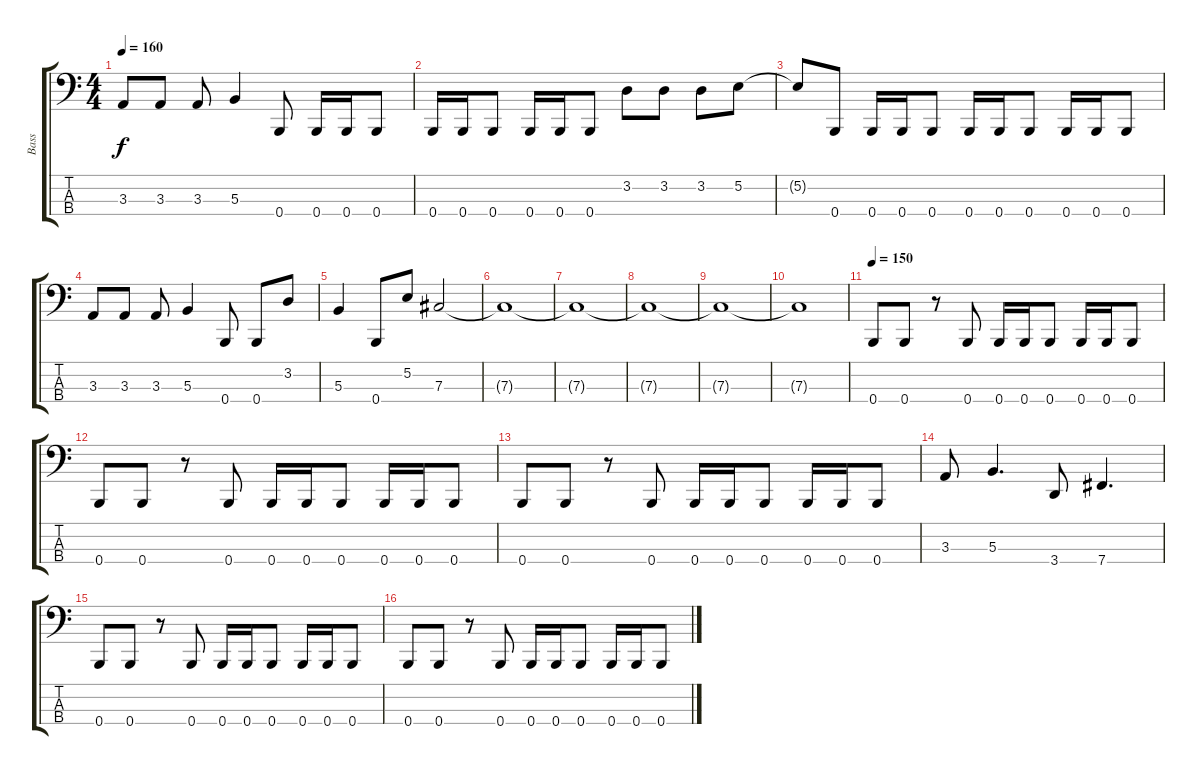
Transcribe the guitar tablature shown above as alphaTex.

\track ("Bass" "Bass") {instrument electricbasspick bank 75}
\staff {score tabs}
\tuning (E2 B1 Gb1 B0) {hide}
\ts (4 4)
\tempo 160
\clef f4
\ks c
3.3.8{dy f} 3.3.8 3.3.8 5.3.4 0.4.8 0.4.16 0.4.16 0.4.8 |
0.4.16 0.4.16 0.4.8 0.4.16 0.4.16 0.4.8 3.2.8 3.2.8 3.2.8 5.2.8 |
5.2{t}.8 0.4.8 0.4.16 0.4.16 0.4.8 0.4.16 0.4.16 0.4.8 0.4.16 0.4.16 0.4.8 |
3.3.8 3.3.8 3.3.8 5.3.4 0.4.8 0.4.8 3.2.8 |
5.3.4 0.4.8 5.2.8 7.3.2 |
7.3{t}.1 |
7.3{t}.1 |
7.3{t}.1 |
7.3{t}.1 |
7.3{t}.1 |
\tempo 150
0.4.8 0.4.8 r.8 0.4.8 0.4.16 0.4.16 0.4.8 0.4.16 0.4.16 0.4.8 |
0.4.8 0.4.8 r.8 0.4.8 0.4.16 0.4.16 0.4.8 0.4.16 0.4.16 0.4.8 |
0.4.8 0.4.8 r.8 0.4.8 0.4.16 0.4.16 0.4.8 0.4.16 0.4.16 0.4.8 |
3.3.8 5.3.4{d} 3.4.8 7.4.4{d} |
0.4.8 0.4.8 r.8 0.4.8 0.4.16 0.4.16 0.4.8 0.4.16 0.4.16 0.4.8 |
0.4.8 0.4.8 r.8 0.4.8 0.4.16 0.4.16 0.4.8 0.4.16 0.4.16 0.4.8
